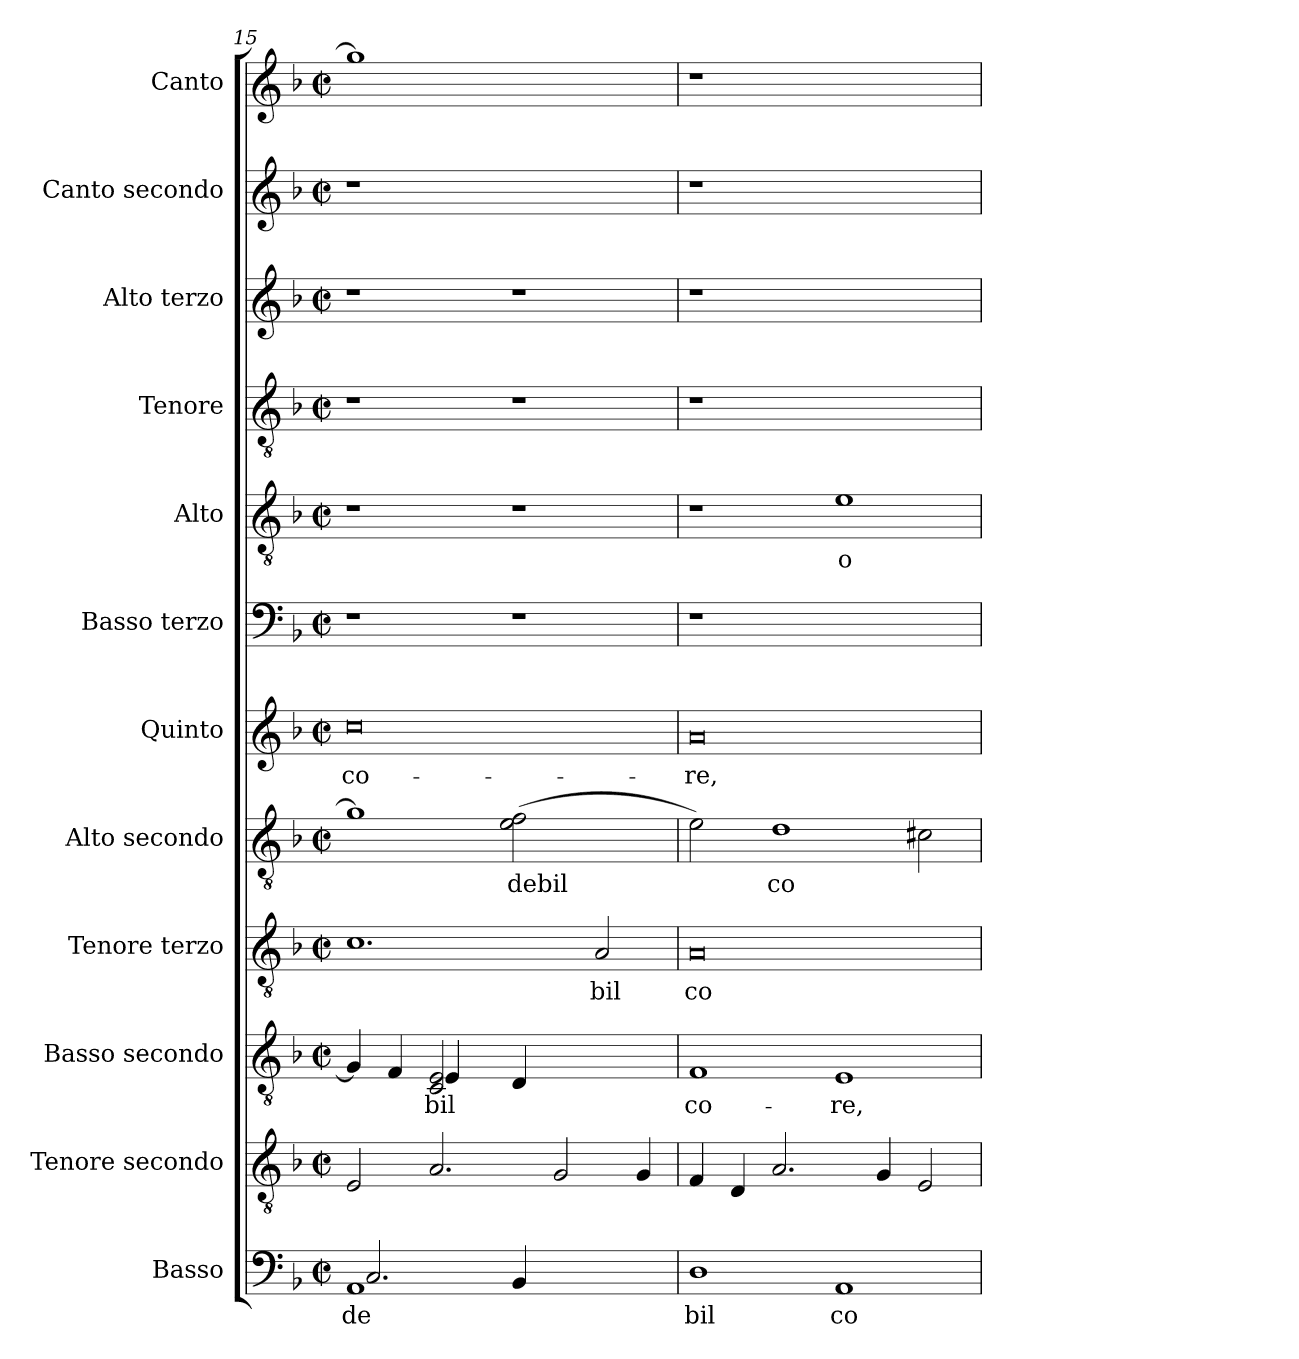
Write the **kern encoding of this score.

**kern	**text	**kern	**text	**kern	**text	**kern	**text	**kern	**text	**kern	**text	**kern	**kern	**text	**kern	**kern	**kern	**kern	**text
*part12	*part12	*part11	*part11	*part10	*part10	*part9	*part9	*part8	*part8	*part7	*part7	*part6	*part5	*part5	*part4	*part3	*part2	*part1	*part1
*staff12	*staff12	*staff11	*staff11	*staff10	*staff10	*staff9	*staff9	*staff8	*staff8	*staff7	*staff7	*staff6	*staff5	*staff5	*staff4	*staff3	*staff2	*staff1	*staff1
*I"Basso	*	*I"Tenore secondo	*	*I"Basso secondo	*	*I"Tenore terzo	*	*I"Alto secondo	*	*I"Quinto	*	*I"Basso terzo	*I"Alto	*	*I"Tenore	*I"Alto terzo	*I"Canto secondo	*I"Canto	*
*	*	*	*	*	*	*	*	*	*	*I'Q	*	*	*	*	*	*	*	*	*
*clefF4	*	*clefGv2	*	*clefGv2	*	*clefGv2	*	*clefGv2	*	*clefG2	*	*clefF4	*clefGv2	*	*clefGv2	*clefG2	*clefG2	*clefG2	*
*k[b-]	*	*k[b-]	*	*k[b-]	*	*k[b-]	*	*k[b-]	*	*k[b-]	*	*k[b-]	*k[b-]	*	*k[b-]	*k[b-]	*k[b-]	*k[b-]	*
*F:	*	*F:	*	*F:	*	*F:	*	*F:	*	*F:	*	*F:	*F:	*	*F:	*F:	*F:	*F:	*
*M2/2	*	*M2/2	*	*M2/2	*	*M2/2	*	*M2/2	*	*M2/2	*	*M2/2	*M2/2	*	*M2/2	*M2/2	*M2/2	*M2/2	*
*met(c|)	*	*met(c|)	*	*met(c|)	*	*met(c|)	*	*met(c|)	*	*met(c|)	*	*met(c|)	*met(c|)	*	*met(c|)	*met(c|)	*met(c|)	*met(c|)	*
=15	=15	=15	=15	=15	=15	=15	=15	=15	=15	=15	=15	=15	=15	=15	=15	=15	=15	=15	=15
*^	*	*	*	*	*	*	*	*	*	*	*	*	*	*	*	*	*	*	*
!	!	!LO:LY:b:cj	!	!	!	!LO:LY:b:cj	!	!	!	!	!	!LO:LY:b:cj	!	!	!	!	!	!	!	!LO:LY:b:cj
*	*	*	*	*	*^	*	*	*	*	*	*	*	*	*	*	*	*	*	*	*
1AA	2.C/	de-	2E/	.	4G/]	2ryy	--	1.c	.	1g]	.	0cc	co-	1r	1r	.	1r	1r	1r	1gg]	.
!	!	!	!	!	!	!	!LO:LY:b:cj	!	!	!	!	!	!	!	!	!	!	!	!	!	!
.	.	.	.	.	4F/	.	--	.	.	.	.	.	.	.	.	.	.	.	.	.	.
!	!	!	!	!	!	!	!LO:LY:b:cj	!	!	!	!	!	!	!	!	!	!	!	!	!	!
.	.	.	2.A/	.	2C/ 2E/	4E/	-bil	.	.	.	.	.	.	.	.	.	.	.	.	.	.
.	2.ryy	.	.	.	.	2.ryy	.	.	.	.	.	.	.	.	.	.	.	.	.	.	.
!	!	!LO:LY:b:cj	!	!	!	!	!LO:LY:b:cj	!	!	!	!LO:LY:b:cj	!	!	!	!	!	!	!	!	!	!
4BB-/	.	--	.	.	4D/	.	.	.	.	(>2f\ 2e\	debil-	.	.	1r	1r	.	1r	1r	1ryy	1ryy	.
2.ryy	.	.	2G/	.	2.ryy	.	.	.	.	.	.	.	.	.	.	.	.	.	.	.	.
!	!	!	!	!	!	!	!	!	!LO:LY:b:cj	!	!	!	!	!	!	!	!	!	!	!	!
.	2ryy	.	.	.	.	2ryy	.	2A/	bil	2ryy	.	.	.	.	.	.	.	.	.	.	.
!	!	!	!	!LO:LY:b:cj	!	!	!	!	!	!	!	!	!	!	!	!	!	!	!	!	!
.	.	.	4G/	.	.	.	.	.	.	.	.	.	.	.	.	.	.	.	.	.	.
*v	*v	*	*	*	*v	*v	*	*	*	*	*	*	*	*	*	*	*	*	*	*	*
=16	=16	=16	=16	=16	=16	=16	=16	=16	=16	=16	=16	=16	=16	=16	=16	=16	=16	=16	=16
!	!LO:LY:b:cj	!	!LO:LY:b:cj	!	!LO:LY:b:cj	!	!LO:LY:b:cj	!	!LO:LY:b:cj	!	!LO:LY:b:cj	!	!	!	!	!	!	!	!
1D	-bil	4F/	.	1F	co-	0A	co-	2e\)	-	0a	-re,	1r	1r	.	1r	1r	1r	1r	.
!	!	!	!LO:LY:b:cj	!	!	!	!	!	!	!	!	!	!	!	!	!	!	!	!
.	.	4D/	.	.	.	.	.	.	.	.	.	.	.	.	.	.	.	.	.
!	!	!	!LO:LY:b:cj	!	!	!	!	!	!LO:LY:b:cj	!	!	!	!	!	!	!	!	!	!
.	.	2.A/	.	.	.	.	.	1d	co-	.	.	.	.	.	.	.	.	.	.
!	!LO:LY:b:cj	!	!	!	!LO:LY:b:cj	!	!	!	!	!	!	!	!	!LO:LY:b:rj	!	!	!	!	!
1AA	co-	.	.	1E	-re,	.	.	.	.	.	.	1ryy	1e	o	1ryy	1ryy	1ryy	1ryy	.
!	!	!	!LO:LY:b:cj	!	!	!	!	!	!	!	!	!	!	!	!	!	!	!	!
.	.	4G/	.	.	.	.	.	.	.	.	.	.	.	.	.	.	.	.	.
!	!	!	!LO:LY:b:cj	!	!	!	!	!	!LO:LY:b:cj	!	!	!	!	!	!	!	!	!	!
.	.	2E/	.	.	.	.	.	2c#X\	--	.	.	.	.	.	.	.	.	.	.
=	=	=	=	=	=	=	=	=	=	=	=	=	=	=	=	=	=	=	=
*-	*-	*-	*-	*-	*-	*-	*-	*-	*-	*-	*-	*-	*-	*-	*-	*-	*-	*-	*-
